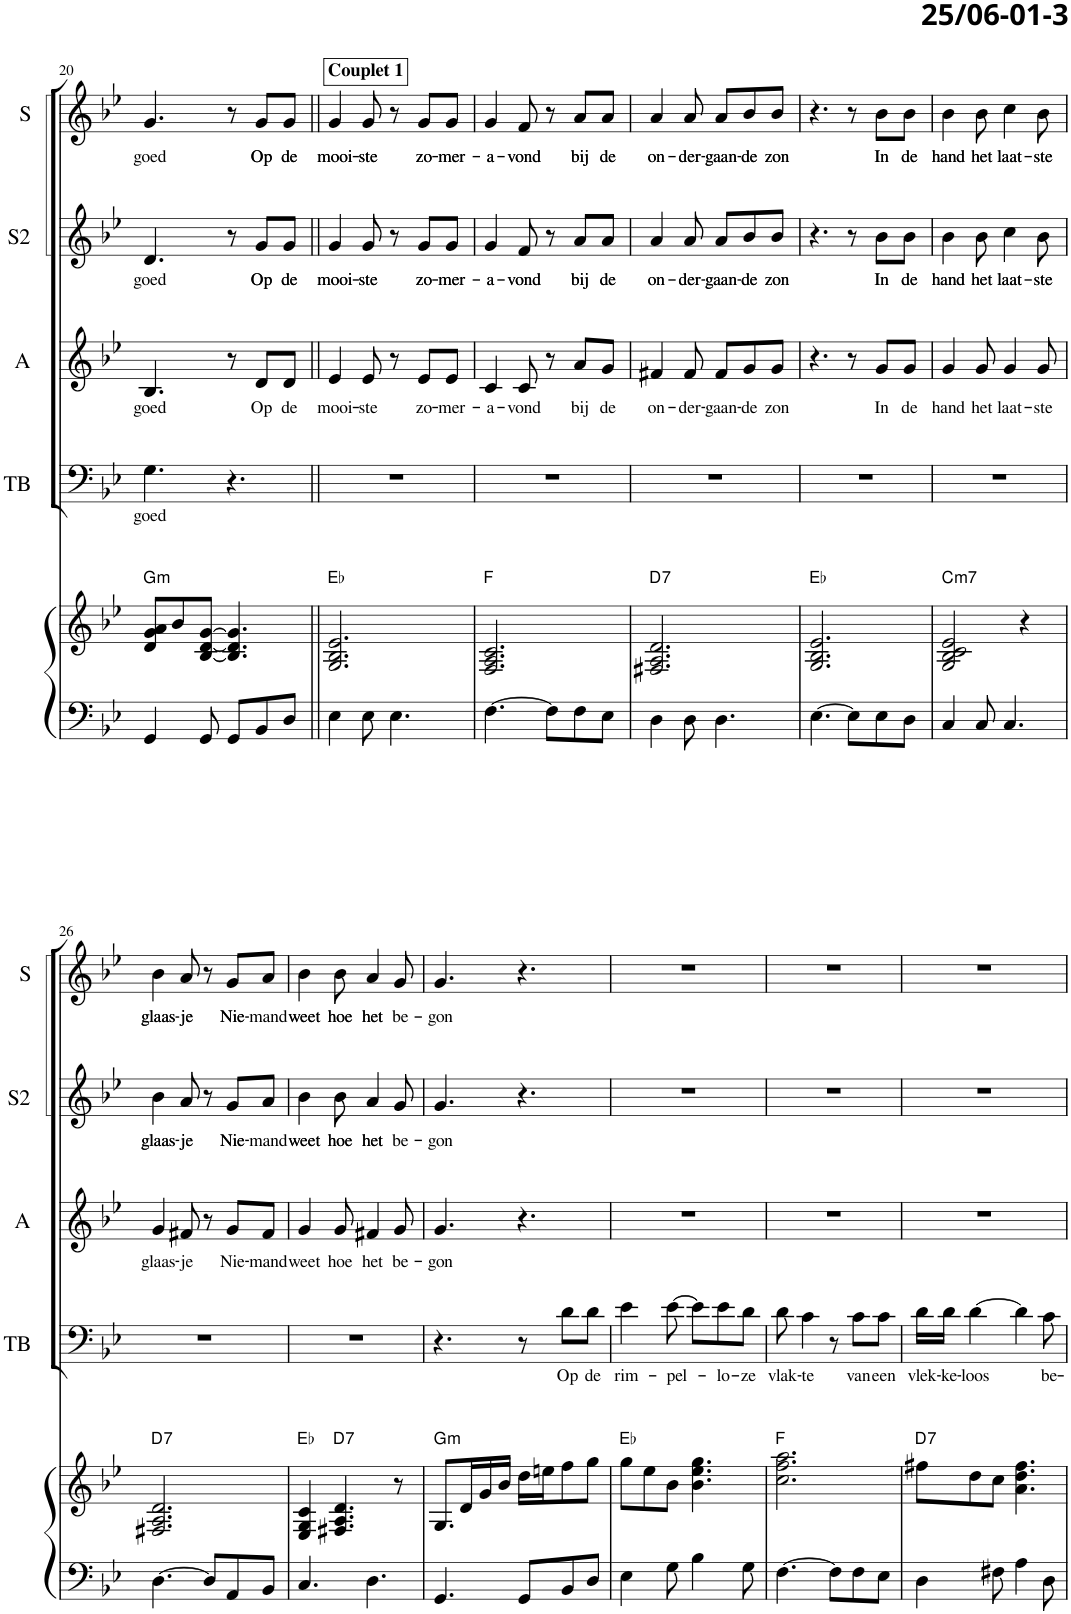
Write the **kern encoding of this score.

**kern	**kern	**harte	**kern	**text	**kern	**text	**kern	**text	**kern	**text
*part5	*part5	*part5	*part4	*part4	*part3	*part3	*part2	*part2	*part1	*part1
*staff6	*staff5	*	*staff4	*staff4	*staff3	*staff3	*staff2	*staff2	*staff1	*staff1
*I"Piano	*	*	*I"Tenor/Bas	*	*I"Alt	*	*I"Sopraan 2	*	*I"Sopraan	*
*I'Pno	*	*	*I'TB	*	*I'A	*	*I'S2	*	*I'S	*
!!LO:PB:g=z
*clefF4	*clefG2	*	*clefF4	*	*clefG2	*	*clefG2	*	*clefG2	*
*k[b-e-]	*k[b-e-]	*	*k[b-e-]	*	*k[b-e-]	*	*k[b-e-]	*	*k[b-e-]	*
*M6/8	*M6/8	*	*M6/8	*	*M6/8	*	*M6/8	*	*M6/8	*
=20	=20	=20	=20	=20	=20	=20	=20	=20	=20	=20
!	!	!LO:H:kt=m	!	!LO:LY:b	!	!LO:LY:b	!	!LO:LY:b	!	!LO:LY:b
4GG/	8d/ 8g/ 8a/L	G:min	4.G\	goed	4.B-/	goed	4.d/	goed	4.g/	goed
.	8b-/	.	.	.	.	.	.	.	.	.
8GG/	[<8B-/ [<8d/ [>8g/J	.	.	.	.	.	.	.	.	.
8GG/L	4.B-/] 4.d/] 4.g/]	.	4.r	.	8r	.	8r	.	8r	.
!	!	!	!	!	!	!LO:LY:b	!	!LO:LY:b	!	!LO:LY:b
8BB-/	.	.	.	.	8d/L	Op	8g/L	Op	8g/L	Op
!	!	!	!	!	!	!LO:LY:b	!	!LO:LY:b	!	!LO:LY:b
8D/J	.	.	.	.	8d/J	de	8g/J	de	8g/J	de
=21||	=21||	=21||	=21||	=21||	=21||	=21||	=21||	=21||	=21||	=21||
!	!	!	!	!	!	!	!	!	!LO:TX:a:B:t=Couplet 1	!
!	!	!	!	!	!	!LO:LY:b	!	!LO:LY:b	!	!LO:LY:b
4E-\	2.G/ 2.B-/ 2.e-/	Eb:maj	2.r	.	4e-/	mooi-	4g/	mooi	4g/	mooi
!	!	!	!	!	!	!LO:LY:b	!	!LO:LY:b	!	!LO:LY:b
8E-\	.	.	.	.	8e-/	-ste	8g/	ste	8g/	ste
4.E-\	.	.	.	.	8r	.	8r	.	8r	.
!	!	!	!	!	!	!LO:LY:b	!	!LO:LY:b	!	!LO:LY:b
.	.	.	.	.	8e-/L	zo-	8g/L	zo	8g/L	zo
!	!	!	!	!	!	!LO:LY:b	!	!LO:LY:b	!	!LO:LY:b
.	.	.	.	.	8e-/J	-mer-	8g/J	mer	8g/J	mer
=22	=22	=22	=22	=22	=22	=22	=22	=22	=22	=22
!	!	!	!	!	!	!LO:LY:b	!	!LO:LY:b	!	!LO:LY:b
[>4.F\	2.F/ 2.A/ 2.c/	F:maj	2.r	.	4c/	-a-	4g/	a	4g/	a
!	!	!	!	!	!	!LO:LY:b	!	!LO:LY:b	!	!LO:LY:b
.	.	.	.	.	8c/	-vond	8f/	vond	8f/	vond
8F\L]	.	.	.	.	8r	.	8r	.	8r	.
!	!	!	!	!	!	!LO:LY:b	!	!LO:LY:b	!	!LO:LY:b
8F\	.	.	.	.	8a/L	bij	8a/L	bij	8a/L	bij
!	!	!	!	!	!	!LO:LY:b	!	!LO:LY:b	!	!LO:LY:b
8E-\J	.	.	.	.	8g/J	de	8a/J	de	8a/J	de
=23	=23	=23	=23	=23	=23	=23	=23	=23	=23	=23
!	!	!LO:H:kt=7	!	!	!	!LO:LY:b	!	!LO:LY:b	!	!LO:LY:b
4D\	2.F#X/ 2.A/ 2.d/	D:7	2.r	.	4f#X/	on-	4a/	on	4a/	on
!	!	!	!	!	!	!LO:LY:b	!	!LO:LY:b	!	!LO:LY:b
8D\	.	.	.	.	8f#/	-der-	8a/	der	8a/	der
!	!	!	!	!	!	!LO:LY:b	!	!LO:LY:b	!	!LO:LY:b
4.D\	.	.	.	.	8f#/L	-gaan-	8a/L	gaan	8a/L	gaan
!	!	!	!	!	!	!LO:LY:b	!	!LO:LY:b	!	!LO:LY:b
.	.	.	.	.	8g/	-de	8b-/	de	8b-/	de
!	!	!	!	!	!	!LO:LY:b	!	!LO:LY:b	!	!LO:LY:b
.	.	.	.	.	8g/J	zon	8b-/J	zon	8b-/J	zon
=24	=24	=24	=24	=24	=24	=24	=24	=24	=24	=24
[>4.E-\	2.G/ 2.B-/ 2.e-/	Eb:maj	2.r	.	4.r	.	4.r	.	4.r	.
8E-\L]	.	.	.	.	8r	.	8r	.	8r	.
!	!	!	!	!	!	!LO:LY:b	!	!LO:LY:b	!	!LO:LY:b
8E-\	.	.	.	.	8g/L	In	8b-\L	In	8b-\L	In
!	!	!	!	!	!	!LO:LY:b	!	!LO:LY:b	!	!LO:LY:b
8D\J	.	.	.	.	8g/J	de	8b-\J	de	8b-\J	de
=25	=25	=25	=25	=25	=25	=25	=25	=25	=25	=25
!	!	!LO:H:kt=m7	!	!	!	!LO:LY:b	!	!LO:LY:b	!	!LO:LY:b
4C/	2G/ 2B-/ 2c/ 2e-/	C:min7	2.r	.	4g/	hand	4b-\	hand	4b-\	hand
!	!	!	!	!	!	!LO:LY:b	!	!LO:LY:b	!	!LO:LY:b
8C/	.	.	.	.	8g/	het	8b-\	het	8b-\	het
!	!	!	!	!	!	!LO:LY:b	!	!LO:LY:b	!	!LO:LY:b
4.C/	.	.	.	.	4g/	laat-	4cc\	laat	4cc\	laat
.	4r	.	.	.	.	.	.	.	.	.
!	!	!	!	!	!	!LO:LY:b	!	!LO:LY:b	!	!LO:LY:b
.	.	.	.	.	8g/	-ste	8b-\	ste	8b-\	ste
!!LO:LB:g=z
=26	=26	=26	=26	=26	=26	=26	=26	=26	=26	=26
!	!	!LO:H:kt=7	!	!	!	!LO:LY:b	!	!LO:LY:b	!	!LO:LY:b
[>4.D\	2.F#X/ 2.A/ 2.d/	D:7	2.r	.	4g/	glaas-	4b-\	glaas	4b-\	glaas
!	!	!	!	!	!	!LO:LY:b	!	!LO:LY:b	!	!LO:LY:b
.	.	.	.	.	8f#X/	-je	8a/	je	8a/	je
8D/L]	.	.	.	.	8r	.	8r	.	8r	.
!	!	!	!	!	!	!LO:LY:b	!	!LO:LY:b	!	!LO:LY:b
8AA/	.	.	.	.	8g/L	Nie-	8g/L	Nie	8g/L	Nie
!	!	!	!	!	!	!LO:LY:b	!	!LO:LY:b	!	!LO:LY:b
8BB-/J	.	.	.	.	8f#/J	-mand	8a/J	-mand	8a/J	-mand
=27	=27	=27	=27	=27	=27	=27	=27	=27	=27	=27
!	!	!	!	!	!	!LO:LY:b	!	!LO:LY:b	!	!LO:LY:b
4.C/	4E-/ 4G/ 4c/	Eb:maj	2.r	.	4g/	weet	4b-\	weet	4b-\	weet
!	!	!LO:H:kt=7	!	!	!	!LO:LY:b	!	!LO:LY:b	!	!LO:LY:b
.	4.F#X/ 4.A/ 4.d/	D:7	.	.	8g/	hoe	8b-\	hoe	8b-\	hoe
!	!	!	!	!	!	!LO:LY:b	!	!LO:LY:b	!	!LO:LY:b
4.D\	.	.	.	.	4f#X/	het	4a/	het	4a/	het
!	!	!	!	!	!	!LO:LY:b	!	!LO:LY:b	!	!LO:LY:b
.	8r	.	.	.	8g/	be-	8g/	be-	8g/	be-
=28	=28	=28	=28	=28	=28	=28	=28	=28	=28	=28
!	!	!LO:H:kt=m	!	!	!	!LO:LY:b	!	!LO:LY:b	!	!LO:LY:b
4.GG/	8.G/L	G:min	4.r	.	4.g/	-gon	4.g/	-gon	4.g/	-gon
.	16d/L	.	.	.	.	.	.	.	.	.
.	16g/	.	.	.	.	.	.	.	.	.
.	16b-/JJ	.	.	.	.	.	.	.	.	.
8GG/L	16dd\LL	.	8r	.	4.r	.	4.r	.	4.r	.
.	16een\J	.	.	.	.	.	.	.	.	.
!	!	!	!	!LO:LY:b	!	!	!	!	!	!
8BB-/	8ff\	.	8d\L	Op	.	.	.	.	.	.
!	!	!	!	!LO:LY:b	!	!	!	!	!	!
8D/J	8gg\J	.	8d\J	de	.	.	.	.	.	.
=29	=29	=29	=29	=29	=29	=29	=29	=29	=29	=29
!	!	!	!	!LO:LY:b	!	!	!	!	!	!
4E-\	8gg\L	Eb:maj	4e-\	rim-	2.r	.	2.r	.	2.r	.
.	8ee-\	.	.	.	.	.	.	.	.	.
!	!	!	!	!LO:LY:b	!	!	!	!	!	!
8G\	8b-\J	.	[8e-\	-pel-	.	.	.	.	.	.
4B-\	4.b-\ 4.ee-\ 4.gg\	.	8e-\L]	.	.	.	.	.	.	.
!	!	!	!	!LO:LY:b	!	!	!	!	!	!
.	.	.	8e-\	-lo-	.	.	.	.	.	.
!	!	!	!	!LO:LY:b	!	!	!	!	!	!
8G\	.	.	8d\J	-ze	.	.	.	.	.	.
=30	=30	=30	=30	=30	=30	=30	=30	=30	=30	=30
!	!	!	!	!LO:LY:b	!	!	!	!	!	!
[>4.F\	2.cc\ 2.ff\ 2.aa\	F:maj	8d\	vlak-	2.r	.	2.r	.	2.r	.
!	!	!	!	!LO:LY:b	!	!	!	!	!	!
.	.	.	4c\	-te	.	.	.	.	.	.
8F\L]	.	.	8r	.	.	.	.	.	.	.
!	!	!	!	!LO:LY:b	!	!	!	!	!	!
8F\	.	.	8c\L	van	.	.	.	.	.	.
!	!	!	!	!LO:LY:b	!	!	!	!	!	!
8E-\J	.	.	8c\J	een	.	.	.	.	.	.
=31	=31	=31	=31	=31	=31	=31	=31	=31	=31	=31
!	!	!LO:H:kt=7	!	!LO:LY:b	!	!	!	!	!	!
4D\	8ff#X\L	D:7	16d\LL	vlek-	2.r	.	2.r	.	2.r	.
!	!	!	!	!LO:LY:b	!	!	!	!	!	!
.	.	.	16d\JJ	-ke-	.	.	.	.	.	.
!	!	!	!	!LO:LY:b	!	!	!	!	!	!
.	8dd\	.	[4d\	-loos	.	.	.	.	.	.
8F#X\	8cc\J	.	.	.	.	.	.	.	.	.
4A\	4.a\ 4.dd\ 4.ff#\	.	4d\]	.	.	.	.	.	.	.
!	!	!	!	!LO:LY:b	!	!	!	!	!	!
8D\	.	.	8c\	be-	.	.	.	.	.	.
=	=	=	=	=	=	=	=	=	=	=
*-	*-	*-	*-	*-	*-	*-	*-	*-	*-	*-
